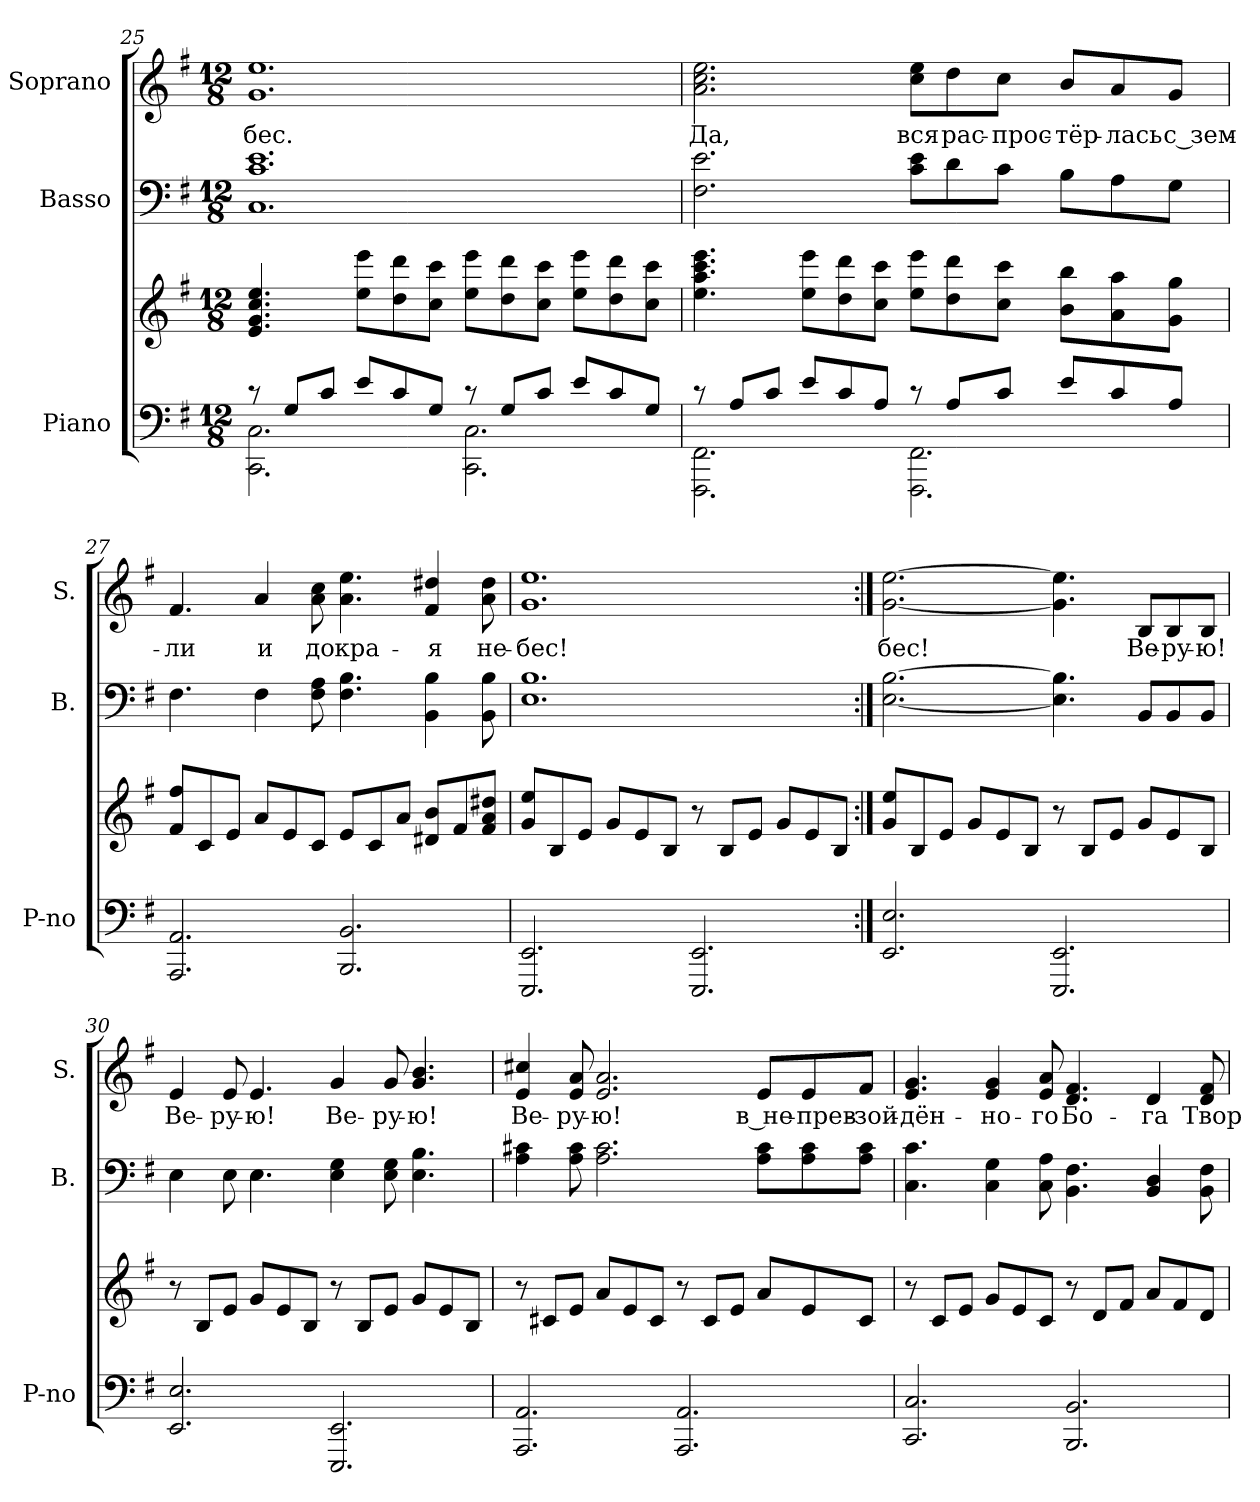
**kern	**kern	**kern	**kern	**text
*part3	*part3	*part2	*part1	*part1
*staff4	*staff3	*staff2	*staff1	*staff1
*I"Piano	*	*I"Basso	*I"Soprano	*
*I'P-no	*	*I'B.	*I'S.	*
!!LO:LB:g=z
*clefF4	*clefG2	*clefF4	*clefG2	*
*k[f#]	*k[f#]	*k[f#]	*k[f#]	*
*e:	*e:	*e:	*e:	*
*M12/8	*M12/8	*M12/8	*M12/8	*
=25	=25	=25	=25	=25
*^	*	*	*	*
!	!	!	!	!	!LO:LY:b
8rc	2.CC\ 2.C\	4.e/ 4.g/ 4.cc/ 4.ee/	1.C 1.c 1.e	1.g 1.ee	-бес.
8G/L	.	.	.	.	.
8c/J	.	.	.	.	.
8e/L	.	8ee\ 8eee\L	.	.	.
8c/	.	8dd\ 8ddd\	.	.	.
8G/J	.	8cc\ 8ccc\J	.	.	.
8rc	2.CC\ 2.C\	8ee\ 8eee\L	.	.	.
8G/L	.	8dd\ 8ddd\	.	.	.
8c/J	.	8cc\ 8ccc\J	.	.	.
8e/L	.	8ee\ 8eee\L	.	.	.
8c/	.	8dd\ 8ddd\	.	.	.
8G/J	.	8cc\ 8ccc\J	.	.	.
=26	=26	=26	=26	=26	=26
!	!	!	!	!	!LO:LY:b
8rc	2.FFF#\ 2.FF#\	4.ee\ 4.aa\ 4.ccc\ 4.eee\	2.F#\ 2.e\	2.a\ 2.cc\ 2.ee\	Да,
8A/L	.	.	.	.	.
8c/J	.	.	.	.	.
8e/L	.	8ee\ 8eee\L	.	.	.
8c/	.	8dd\ 8ddd\	.	.	.
8A/J	.	8cc\ 8ccc\J	.	.	.
!	!	!	!	!	!LO:LY:b
8rc	2.FFF#\ 2.FF#\	8ee\ 8eee\L	8c\ 8e\L	8cc\ 8ee\L	вся
!	!	!	!	!	!LO:LY:b
8A/L	.	8dd\ 8ddd\	8d\	8dd\	рас-
!	!	!	!	!	!LO:LY:b
8c/J	.	8cc\ 8ccc\J	8c\J	8cc\J	-прос-
!	!	!	!	!	!LO:LY:b
8e/L	.	8b\ 8bb\L	8B\L	8b/L	-тёр-
!	!	!	!	!	!LO:LY:b
8c/	.	8a\ 8aa\	8A\	8a/	-лась
!	!	!	!	!	!LO:LY:b
8A/J	.	8g\ 8gg\J	8G\J	8g/J	с зем-
*v	*v	*	*	*	*
!!LO:LB:g=z
=27	=27	=27	=27	=27
!	!	!	!	!LO:LY:b
2.AAA/ 2.AA/	8f#/ 8ff#/L	4.F#\	4.f#/	-ли
.	8c/	.	.	.
.	8e/J	.	.	.
!	!	!	!	!LO:LY:b
.	8a/L	4F#\	4a/	и
.	8e/	.	.	.
!	!	!	!	!LO:LY:b
.	8c/J	8F#\ 8A\	8a\ 8cc\	до
!	!	!	!	!LO:LY:b
2.BBB/ 2.BB/	8e/L	4.F#\ 4.B\	4.a\ 4.ee\	кра-
.	8c/	.	.	.
.	8a/J	.	.	.
!	!	!	!	!LO:LY:b
.	8d#X/ 8b/L	4BB\ 4B\	4f#/ 4dd#X/	-я
.	8f#/	.	.	.
!	!	!	!	!LO:LY:b
.	8f#/ 8a/ 8dd#X/J	8BB\ 8B\	8a\ 8dd#\	не-
=28	=28	=28	=28	=28
!	!	!	!	!LO:LY:b
2.EEE/ 2.EE/	8g/ 8ee/L	1.E 1.B	1.g 1.ee	-бес!
.	8B/	.	.	.
.	8e/J	.	.	.
.	8g/L	.	.	.
.	8e/	.	.	.
.	8B/J	.	.	.
2.EEE/ 2.EE/	8r	.	.	.
.	8B/L	.	.	.
.	8e/J	.	.	.
.	8g/L	.	.	.
.	8e/	.	.	.
.	8B/J	.	.	.
!!LO:PB:g=z
=29:|!	=29:|!	=29:|!	=29:|!	=29:|!
!	!	!	!	!LO:LY:b
2.EE/ 2.E/	8g/ 8ee/L	[2.E\ [2.B\	[2.g\ [2.ee\	бес!
.	8B/	.	.	.
.	8e/J	.	.	.
.	8g/L	.	.	.
.	8e/	.	.	.
.	8B/J	.	.	.
2.EEE/ 2.EE/	8r	4.E\] 4.B\]	4.g\] 4.ee\]	.
.	8B/L	.	.	.
.	8e/J	.	.	.
!	!	!	!	!LO:LY:b
.	8g/L	8BB/L	8B/L	Ве-
!	!	!	!	!LO:LY:b
.	8e/	8BB/	8B/	-ру-
!	!	!	!	!LO:LY:b
.	8B/J	8BB/J	8B/J	-ю!
=30	=30	=30	=30	=30
!	!	!	!	!LO:LY:b
2.EE/ 2.E/	8r	4E\	4e/	Ве-
.	8B/L	.	.	.
!	!	!	!	!LO:LY:b
.	8e/J	8E\	8e/	-ру-
!	!	!	!	!LO:LY:b
.	8g/L	4.E\	4.e/	-ю!
.	8e/	.	.	.
.	8B/J	.	.	.
!	!	!	!	!LO:LY:b
2.EEE/ 2.EE/	8r	4E\ 4G\	4g/	Ве-
.	8B/L	.	.	.
!	!	!	!	!LO:LY:b
.	8e/J	8E\ 8G\	8g/	-ру-
!	!	!	!	!LO:LY:b
.	8g/L	4.E\ 4.B\	4.g/ 4.b/	-ю!
.	8e/	.	.	.
.	8B/J	.	.	.
!!LO:LB:g=z
=31	=31	=31	=31	=31
!	!	!	!	!LO:LY:b
2.AAA/ 2.AA/	8r	4A\ 4c#X\	4e/ 4cc#X/	Ве-
.	8c#X/L	.	.	.
!	!	!	!	!LO:LY:b
.	8e/J	8A\ 8c#\	8e/ 8a/	-ру-
!	!	!	!	!LO:LY:b
.	8a/L	2.A\ 2.c#\	2.e/ 2.a/	-ю!
.	8e/	.	.	.
.	8c#/J	.	.	.
2.AAA/ 2.AA/	8r	.	.	.
.	8c#/L	.	.	.
.	8e/J	.	.	.
!	!	!	!	!LO:LY:b
.	8a/L	8A\ 8c#\L	8e/L	в не-
!	!	!	!	!LO:LY:b
.	8e/	8A\ 8c#\	8e/	-прев-
!	!	!	!	!LO:LY:b
.	8c#/J	8A\ 8c#\J	8f#/J	-зой-
=32	=32	=32	=32	=32
!	!	!	!	!LO:LY:b
2.CC/ 2.C/	8r	4.C\ 4.c\	4.e/ 4.g/	-дён-
.	8c/L	.	.	.
.	8e/J	.	.	.
!	!	!	!	!LO:LY:b
.	8g/L	4C\ 4G\	4e/ 4g/	-но-
.	8e/	.	.	.
!	!	!	!	!LO:LY:b
.	8c/J	8C\ 8A\	8e/ 8a/	-го
!	!	!	!	!LO:LY:b
2.BBB/ 2.BB/	8r	4.BB\ 4.F#\	4.d/ 4.f#/	Бо-
.	8d/L	.	.	.
.	8f#/J	.	.	.
!	!	!	!	!LO:LY:b
.	8a/L	4BB/ 4D/	4d/	-га
.	8f#/	.	.	.
!	!	!	!	!LO:LY:b
.	8d/J	8BB\ 8F#\	8d/ 8f#/	Твор-
=	=	=	=	=
*-	*-	*-	*-	*-
